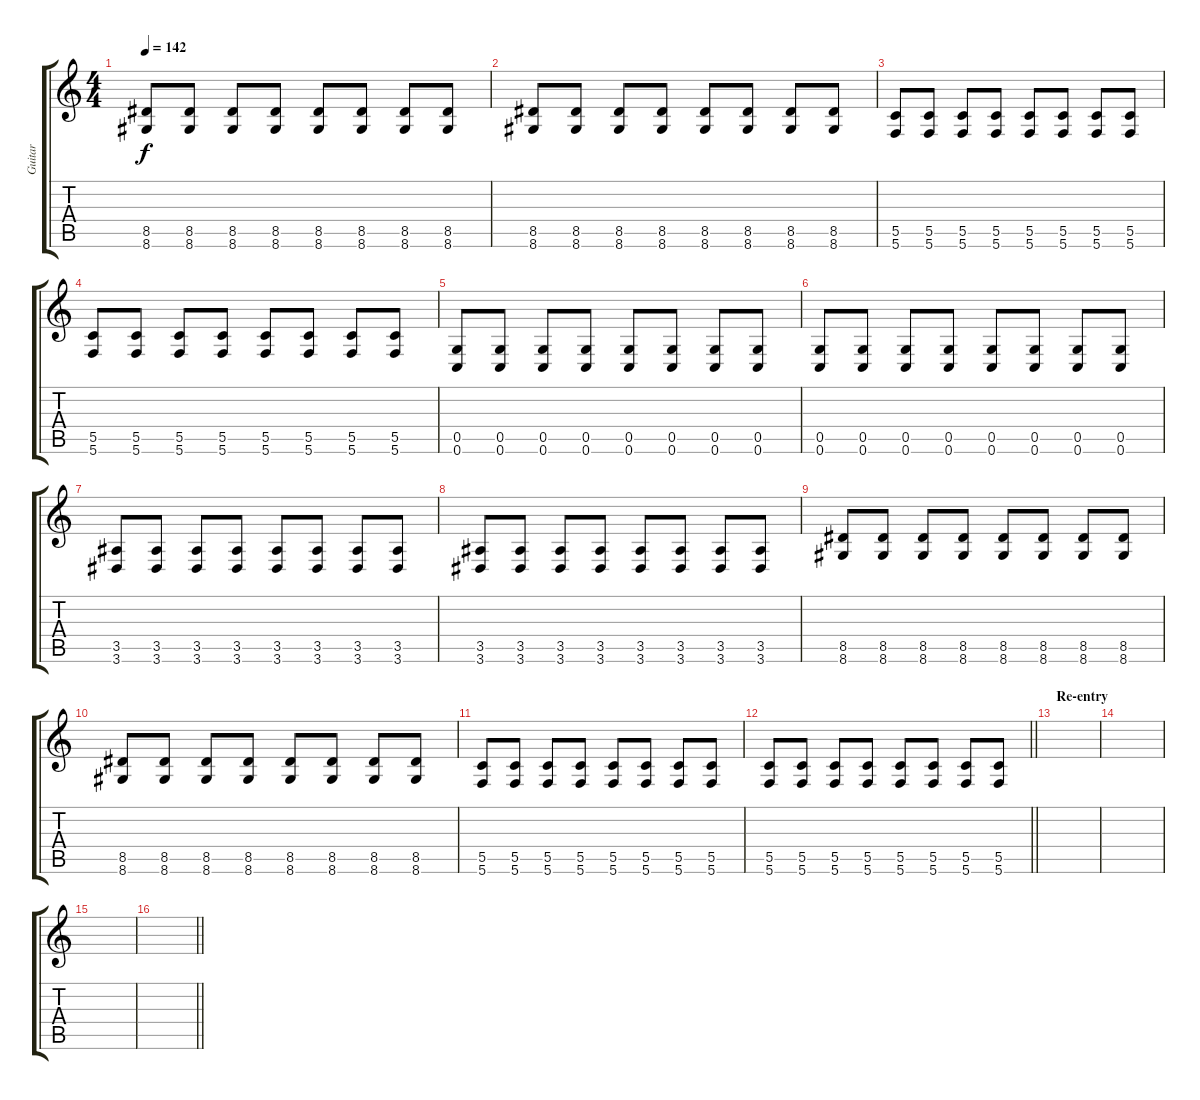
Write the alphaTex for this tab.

\track ("Guitar " "Guitar ") {instrument distortionguitar}
\staff {score tabs}
\tuning (D4 A3 F3 C3 G2 C2) {hide}
\ts (4 4)
\tempo 142
\clef g2
\ks c
(8.5 8.6).8{dy f} (8.5 8.6).8 (8.5 8.6).8 (8.5 8.6).8 (8.5 8.6).8 (8.5 8.6).8 (8.5 8.6).8 (8.5 8.6).8 |
(8.5 8.6).8 (8.5 8.6).8 (8.5 8.6).8 (8.5 8.6).8 (8.5 8.6).8 (8.5 8.6).8 (8.5 8.6).8 (8.5 8.6).8 |
(5.5 5.6).8 (5.5 5.6).8 (5.5 5.6).8 (5.5 5.6).8 (5.5 5.6).8 (5.5 5.6).8 (5.5 5.6).8 (5.5 5.6).8 |
(5.5 5.6).8 (5.5 5.6).8 (5.5 5.6).8 (5.5 5.6).8 (5.5 5.6).8 (5.5 5.6).8 (5.5 5.6).8 (5.5 5.6).8 |
(0.5 0.6).8 (0.5 0.6).8 (0.5 0.6).8 (0.5 0.6).8 (0.5 0.6).8 (0.5 0.6).8 (0.5 0.6).8 (0.5 0.6).8 |
(0.5 0.6).8 (0.5 0.6).8 (0.5 0.6).8 (0.5 0.6).8 (0.5 0.6).8 (0.5 0.6).8 (0.5 0.6).8 (0.5 0.6).8 |
(3.5 3.6).8 (3.5 3.6).8 (3.5 3.6).8 (3.5 3.6).8 (3.5 3.6).8 (3.5 3.6).8 (3.5 3.6).8 (3.5 3.6).8 |
(3.5 3.6).8 (3.5 3.6).8 (3.5 3.6).8 (3.5 3.6).8 (3.5 3.6).8 (3.5 3.6).8 (3.5 3.6).8 (3.5 3.6).8 |
(8.5 8.6).8 (8.5 8.6).8 (8.5 8.6).8 (8.5 8.6).8 (8.5 8.6).8 (8.5 8.6).8 (8.5 8.6).8 (8.5 8.6).8 |
(8.5 8.6).8 (8.5 8.6).8 (8.5 8.6).8 (8.5 8.6).8 (8.5 8.6).8 (8.5 8.6).8 (8.5 8.6).8 (8.5 8.6).8 |
(5.5 5.6).8 (5.5 5.6).8 (5.5 5.6).8 (5.5 5.6).8 (5.5 5.6).8 (5.5 5.6).8 (5.5 5.6).8 (5.5 5.6).8 |
\barLineRight lightlight
(5.5 5.6).8 (5.5 5.6).8 (5.5 5.6).8 (5.5 5.6).8 (5.5 5.6).8 (5.5 5.6).8 (5.5 5.6).8 (5.5 5.6).8 |
\section ("" "Re-entry")
|
|
|
\barLineRight lightlight
